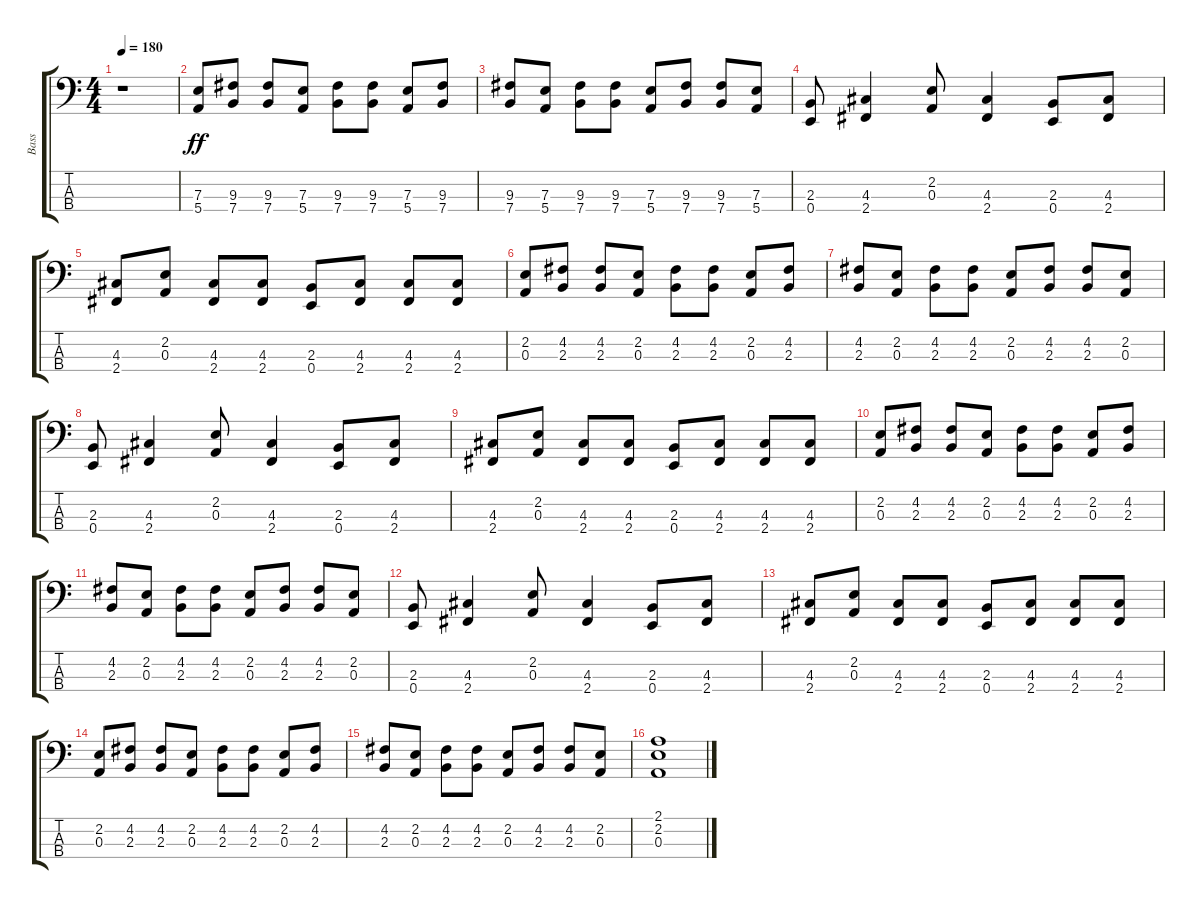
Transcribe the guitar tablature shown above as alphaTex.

\track ("Bass" "Bass") {instrument electricbasspick}
\staff {score tabs}
\tuning (G2 D2 A1 E1) {hide}
\ts (4 4)
\tempo 180
\clef f4
\ks c
r.1{dy ff instrument electricbasspick} |
(7.3 5.4).8 (9.3 7.4).8 (9.3 7.4).8 (7.3 5.4).8 (9.3 7.4).8 (9.3 7.4).8 (7.3 5.4).8 (9.3 7.4).8 |
(9.3 7.4).8 (7.3 5.4).8 (9.3 7.4).8 (9.3 7.4).8 (7.3 5.4).8 (9.3 7.4).8 (9.3 7.4).8 (7.3 5.4).8 |
(2.3 0.4).8 (4.3 2.4).4 (2.2 0.3).8 (4.3 2.4).4 (2.3 0.4).8 (4.3 2.4).8 |
(4.3 2.4).8 (2.2 0.3).8 (4.3 2.4).8 (4.3 2.4).8 (2.3 0.4).8 (4.3 2.4).8 (4.3 2.4).8 (4.3 2.4).8 |
(2.2 0.3).8 (4.2 2.3).8 (4.2 2.3).8 (2.2 0.3).8 (4.2 2.3).8 (4.2 2.3).8 (2.2 0.3).8 (4.2 2.3).8 |
(4.2 2.3).8 (2.2 0.3).8 (4.2 2.3).8 (4.2 2.3).8 (2.2 0.3).8 (4.2 2.3).8 (4.2 2.3).8 (2.2 0.3).8 |
(2.3 0.4).8 (4.3 2.4).4 (2.2 0.3).8 (4.3 2.4).4 (2.3 0.4).8 (4.3 2.4).8 |
(4.3 2.4).8 (2.2 0.3).8 (4.3 2.4).8 (4.3 2.4).8 (2.3 0.4).8 (4.3 2.4).8 (4.3 2.4).8 (4.3 2.4).8 |
(2.2 0.3).8 (4.2 2.3).8 (4.2 2.3).8 (2.2 0.3).8 (4.2 2.3).8 (4.2 2.3).8 (2.2 0.3).8 (4.2 2.3).8 |
(4.2 2.3).8 (2.2 0.3).8 (4.2 2.3).8 (4.2 2.3).8 (2.2 0.3).8 (4.2 2.3).8 (4.2 2.3).8 (2.2 0.3).8 |
(2.3 0.4).8 (4.3 2.4).4 (2.2 0.3).8 (4.3 2.4).4 (2.3 0.4).8 (4.3 2.4).8 |
(4.3 2.4).8 (2.2 0.3).8 (4.3 2.4).8 (4.3 2.4).8 (2.3 0.4).8 (4.3 2.4).8 (4.3 2.4).8 (4.3 2.4).8 |
(2.2 0.3).8 (4.2 2.3).8 (4.2 2.3).8 (2.2 0.3).8 (4.2 2.3).8 (4.2 2.3).8 (2.2 0.3).8 (4.2 2.3).8 |
(4.2 2.3).8 (2.2 0.3).8 (4.2 2.3).8 (4.2 2.3).8 (2.2 0.3).8 (4.2 2.3).8 (4.2 2.3).8 (2.2 0.3).8 |
(2.1 2.2 0.3).1
